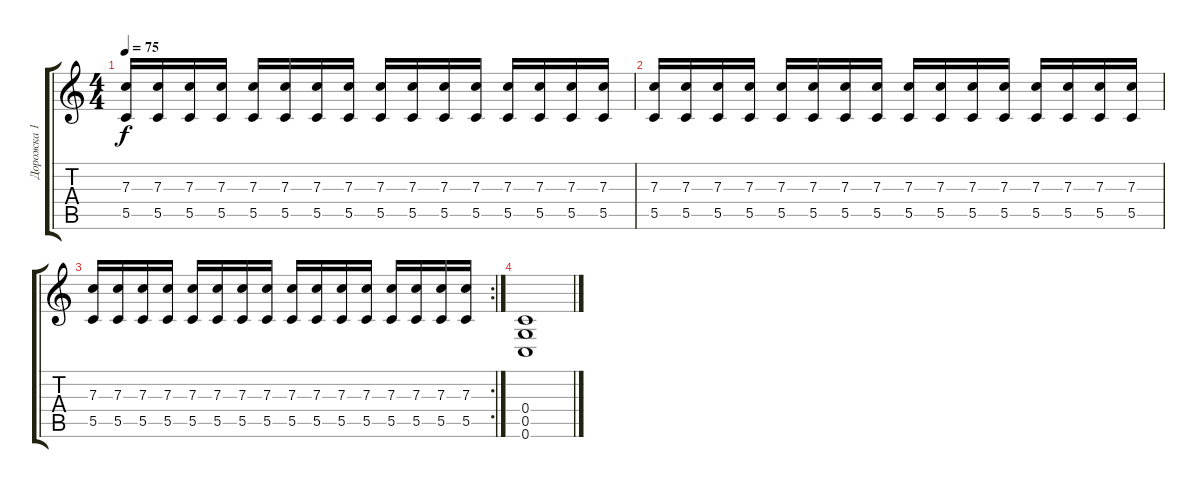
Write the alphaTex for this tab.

\track ("Дорожка 1" "Дорожка 1") {instrument distortionguitar}
\staff {score tabs}
\tuning (D4 A3 F3 C3 G2 C2) {hide}
\ts (4 4)
\tempo 75
\clef g2
\ks c
(7.3 5.5).16{dy f} (7.3 5.5).16 (7.3 5.5).16 (7.3 5.5).16 (7.3 5.5).16 (7.3 5.5).16 (7.3 5.5).16 (7.3 5.5).16 (7.3 5.5).16 (7.3 5.5).16 (7.3 5.5).16 (7.3 5.5).16 (7.3 5.5).16 (7.3 5.5).16 (7.3 5.5).16 (7.3 5.5).16 |
(7.3 5.5).16 (7.3 5.5).16 (7.3 5.5).16 (7.3 5.5).16 (7.3 5.5).16 (7.3 5.5).16 (7.3 5.5).16 (7.3 5.5).16 (7.3 5.5).16 (7.3 5.5).16 (7.3 5.5).16 (7.3 5.5).16 (7.3 5.5).16 (7.3 5.5).16 (7.3 5.5).16 (7.3 5.5).16 |
\rc 2
(7.3 5.5).16 (7.3 5.5).16 (7.3 5.5).16 (7.3 5.5).16 (7.3 5.5).16 (7.3 5.5).16 (7.3 5.5).16 (7.3 5.5).16 (7.3 5.5).16 (7.3 5.5).16 (7.3 5.5).16 (7.3 5.5).16 (7.3 5.5).16 (7.3 5.5).16 (7.3 5.5).16 (7.3 5.5).16 |
(0.4 0.5 0.6).1
